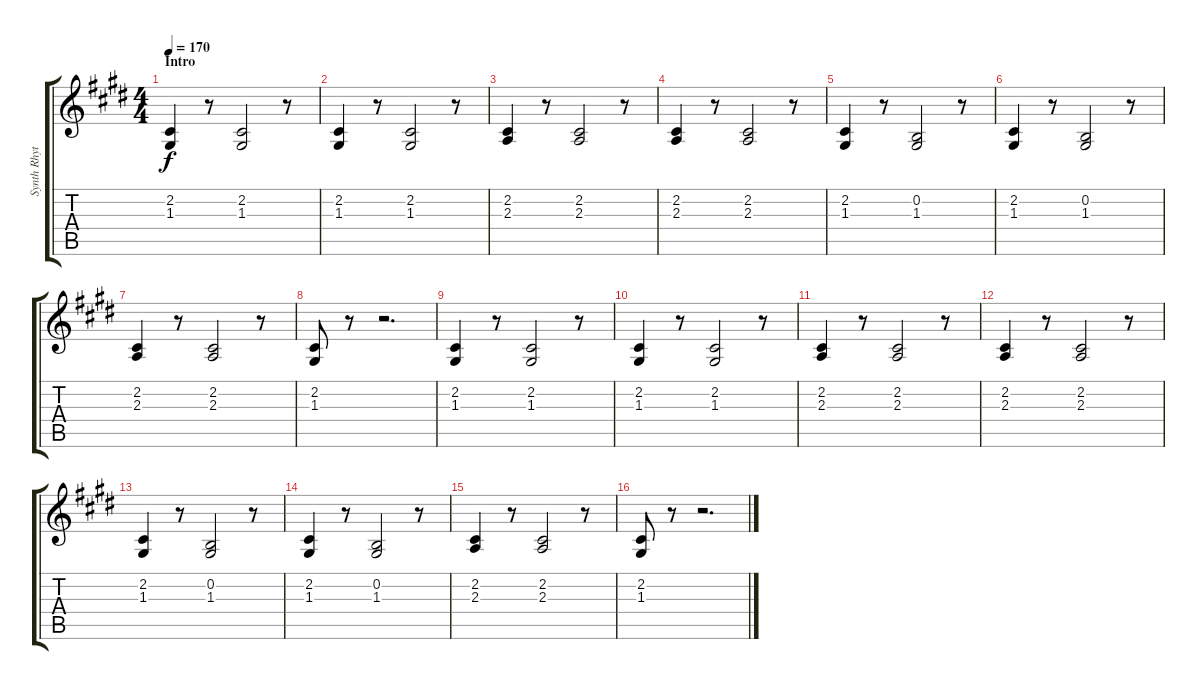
\track ("Synth Rhythm" "Synth Rhyt") {instrument harpsichord}
\staff {score tabs}
\tuning (E4 B3 G3 D3 A2 E2) {hide}
\ts (4 4)
\section ("" "Intro")
\tempo 170
\clef g2
\ks c#minor
(2.2 1.3).4{dy f instrument harpsichord} r.8 (2.2 1.3).2 r.8 |
(2.2 1.3).4 r.8 (2.2 1.3).2 r.8 |
(2.2 2.3).4 r.8 (2.2 2.3).2 r.8 |
(2.2 2.3).4 r.8 (2.2 2.3).2 r.8 |
(2.2 1.3).4 r.8 (0.2 1.3).2 r.8 |
(2.2 1.3).4 r.8 (0.2 1.3).2 r.8 |
(2.2 2.3).4 r.8 (2.2 2.3).2 r.8 |
(2.2 1.3).8 r.8 r.2{d} |
(2.2 1.3).4 r.8 (2.2 1.3).2 r.8 |
(2.2 1.3).4 r.8 (2.2 1.3).2 r.8 |
(2.2 2.3).4 r.8 (2.2 2.3).2 r.8 |
(2.2 2.3).4 r.8 (2.2 2.3).2 r.8 |
(2.2 1.3).4 r.8 (0.2 1.3).2 r.8 |
(2.2 1.3).4 r.8 (0.2 1.3).2 r.8 |
(2.2 2.3).4 r.8 (2.2 2.3).2 r.8 |
(2.2 1.3).8 r.8 r.2{d}
